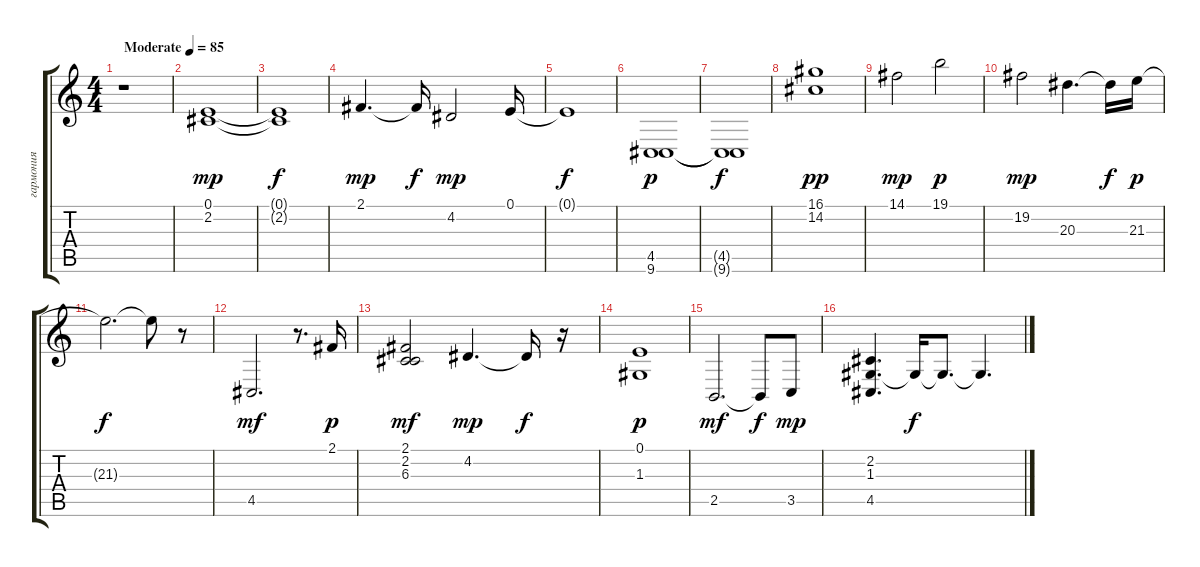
\track ("гармония" "гармония") {instrument pad2warm}
\staff {score tabs}
\tuning (E4 B3 G3 D3 A2 E2) {hide}
\ts (4 4)
\tempo (85 "Moderate")
\clef g2
\ks c
r.1{dy mp instrument pad2warm} |
(0.1 2.2).1 |
(0.1{t} 2.2{t}).1{dy f} |
2.1.4{d dy mp} 2.1{t}.16{dy f} 4.2.2{dy mp} 0.1.16 |
0.1{t}.1{dy f} |
(4.5 9.6).1{dy p} |
(4.5{t} 9.6{t}).1{dy f} |
(16.1 14.2).1{dy pp} |
14.1.2{dy mp} 19.1.2{dy p} |
19.2.2{dy mp} 20.3.4{d} 20.3{t}.16{dy f} 21.3.16{dy p} |
21.3{t}.2{d dy f} 21.3{t}.8 r.8 |
4.5.2{d dy mf} r.8{d} 2.1.16{dy p} |
(2.1 2.2 6.3).2{dy mf} 4.2.4{d dy mp} 4.2{t}.16{dy f} r.16 |
(0.1 1.3).1{dy p} |
2.5.2{d dy mf} 2.5{t}.8{dy f} 3.5.8{dy mp} |
(2.2 1.3 4.5).4{d} 1.3{t}.16{dy f} 1.3{t}.8{d} 1.3{t}.4{d}
